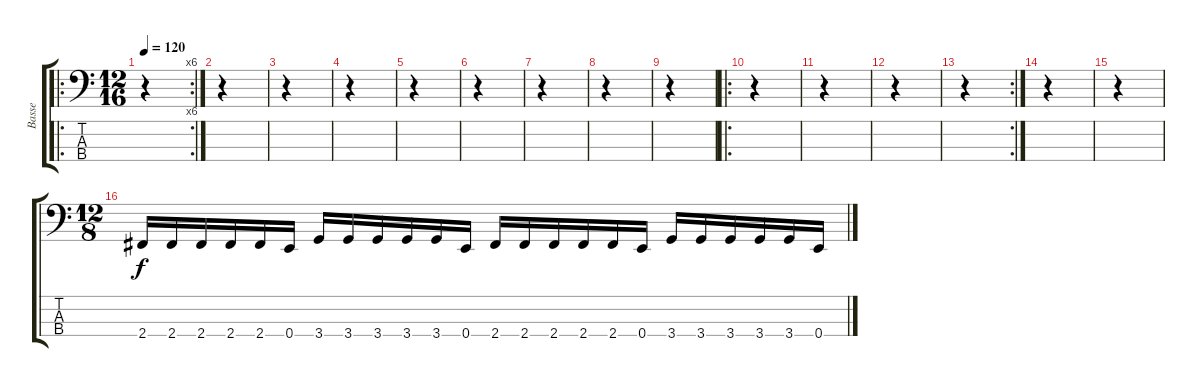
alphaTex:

\track ("Basse" "Basse") {instrument electricbassfinger}
\staff {score tabs}
\tuning (G2 D2 A1 E1) {hide}
\ro
\rc 6
\ts (12 16)
\tempo 120
\clef f4
\ks c
r.4{dy f instrument electricbassfinger} |
r.4 |
r.4 |
r.4 |
r.4 |
r.4 |
r.4 |
r.4 |
r.4 |
\ro
r.4 |
r.4 |
r.4 |
\rc 2
r.4 |
r.4 |
r.4 |
\ts (12 8)
2.4.16 2.4.16 2.4.16 2.4.16 2.4.16 0.4.16 3.4.16 3.4.16 3.4.16 3.4.16 3.4.16 0.4.16 2.4.16 2.4.16 2.4.16 2.4.16 2.4.16 0.4.16 3.4.16 3.4.16 3.4.16 3.4.16 3.4.16 0.4.16
